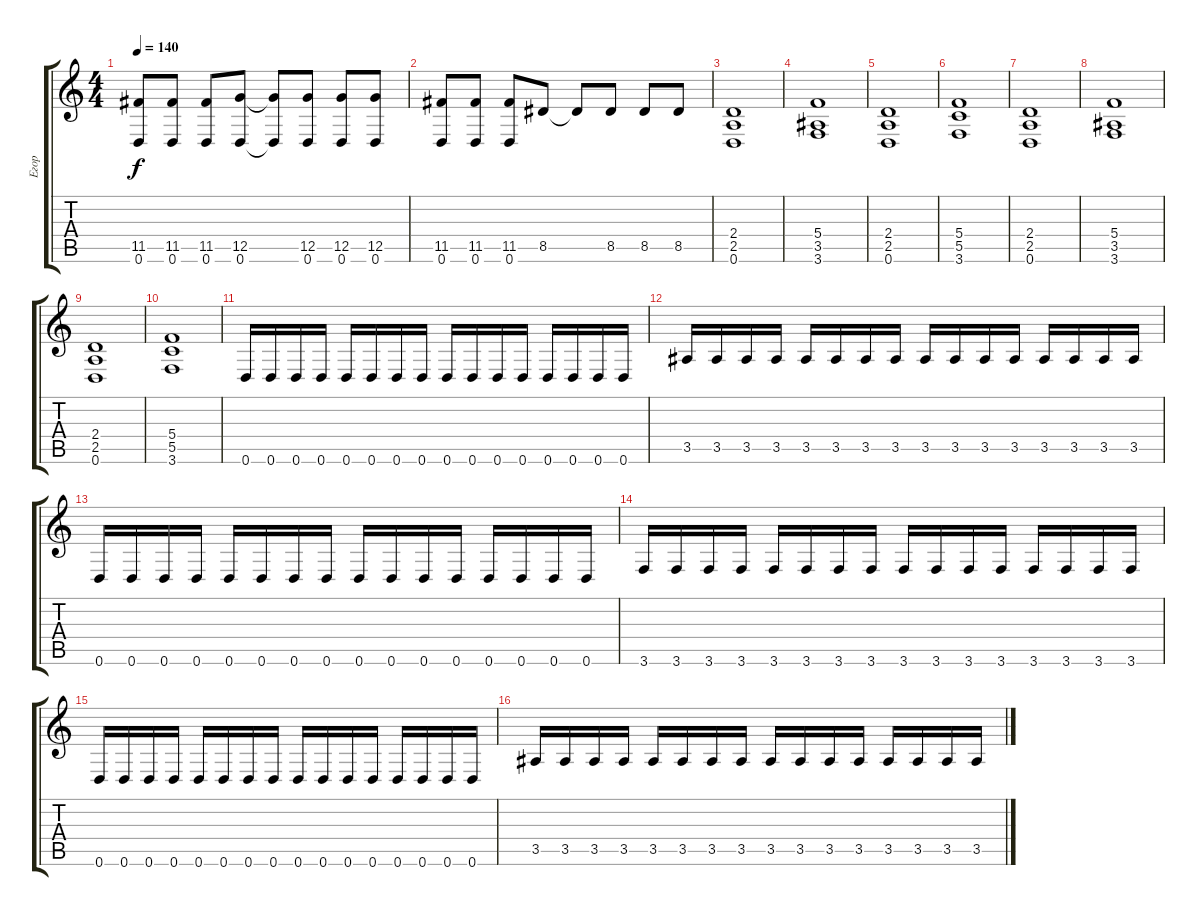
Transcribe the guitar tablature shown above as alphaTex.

\track ("Егор" "Егор") {instrument distortionguitar}
\staff {score tabs}
\tuning (D4 A3 F3 C3 G2 D2) {hide}
\ts (4 4)
\tempo 140
\clef g2
\ks c
(11.5 0.6).8{dy f} (11.5 0.6).8 (11.5 0.6).8 (12.5 0.6).8 (12.5{t} 0.6{t}).8 (12.5 0.6).8 (12.5 0.6).8 (12.5 0.6).8 |
(11.5 0.6).8 (11.5 0.6).8 (11.5 0.6).8 8.5.8 8.5{t}.8 8.5.8 8.5.8 8.5.8 |
(2.4 2.5 0.6).1 |
(5.4 3.5 3.6).1 |
(2.4 2.5 0.6).1 |
(5.4 5.5 3.6).1 |
(2.4 2.5 0.6).1 |
(5.4 3.5 3.6).1 |
(2.4 2.5 0.6).1 |
(5.4 5.5 3.6).1 |
0.6.16 0.6.16 0.6.16 0.6.16 0.6.16 0.6.16 0.6.16 0.6.16 0.6.16 0.6.16 0.6.16 0.6.16 0.6.16 0.6.16 0.6.16 0.6.16 |
3.5.16 3.5.16 3.5.16 3.5.16 3.5.16 3.5.16 3.5.16 3.5.16 3.5.16 3.5.16 3.5.16 3.5.16 3.5.16 3.5.16 3.5.16 3.5.16 |
0.6.16 0.6.16 0.6.16 0.6.16 0.6.16 0.6.16 0.6.16 0.6.16 0.6.16 0.6.16 0.6.16 0.6.16 0.6.16 0.6.16 0.6.16 0.6.16 |
3.6.16 3.6.16 3.6.16 3.6.16 3.6.16 3.6.16 3.6.16 3.6.16 3.6.16 3.6.16 3.6.16 3.6.16 3.6.16 3.6.16 3.6.16 3.6.16 |
0.6.16 0.6.16 0.6.16 0.6.16 0.6.16 0.6.16 0.6.16 0.6.16 0.6.16 0.6.16 0.6.16 0.6.16 0.6.16 0.6.16 0.6.16 0.6.16 |
3.5.16 3.5.16 3.5.16 3.5.16 3.5.16 3.5.16 3.5.16 3.5.16 3.5.16 3.5.16 3.5.16 3.5.16 3.5.16 3.5.16 3.5.16 3.5.16
